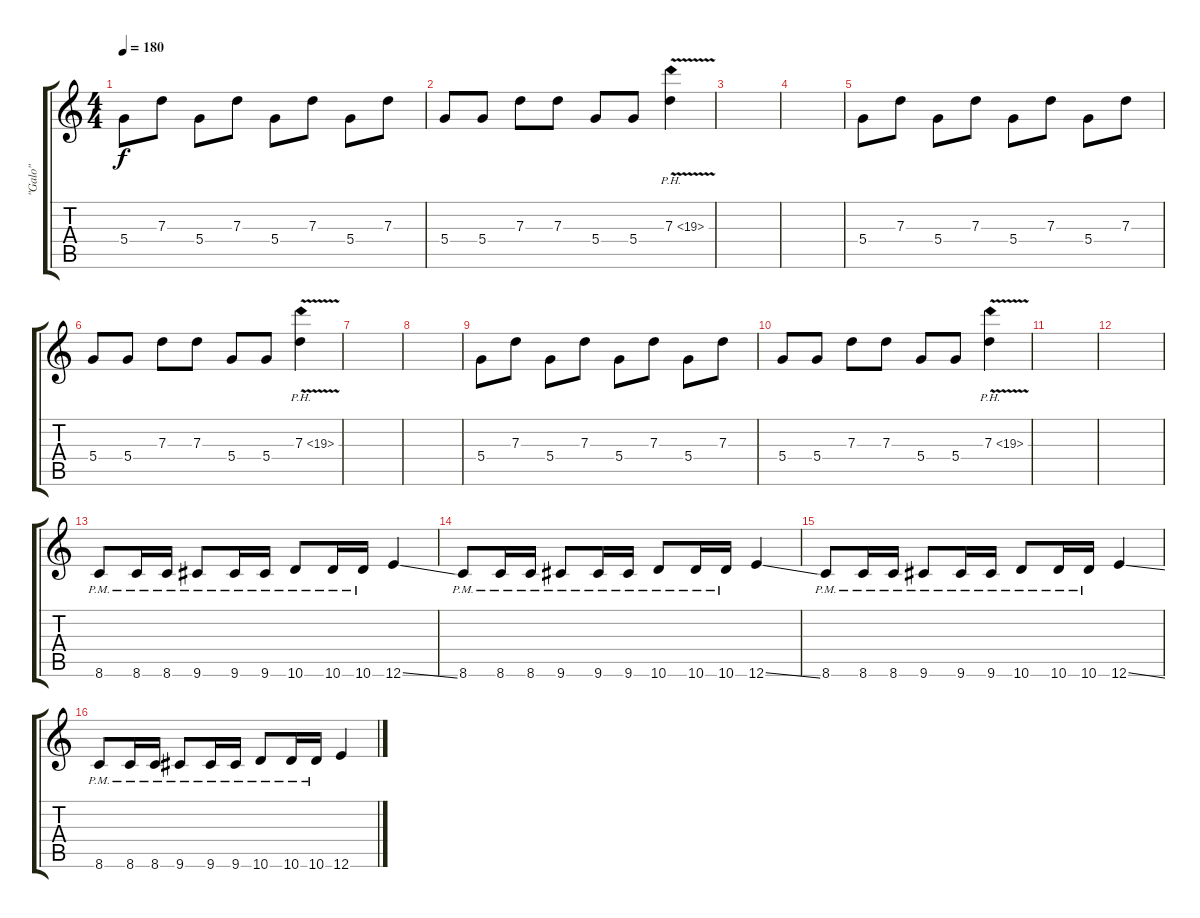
\track ("\"Galo\"" "\"Galo\"") {instrument overdrivenguitar}
\staff {score tabs}
\tuning (E4 B3 G3 D3 A2 E2) {hide}
\ts (4 4)
\tempo 180
\clef g2
\ks c
5.4.8{dy f} 7.3.8 5.4.8 7.3.8 5.4.8 7.3.8 5.4.8 7.3.8 |
5.4.8 5.4.8 7.3.8 7.3.8 5.4.8 5.4.8 7.3{ph 12 v}.4 |
|
|
5.4.8 7.3.8 5.4.8 7.3.8 5.4.8 7.3.8 5.4.8 7.3.8 |
5.4.8 5.4.8 7.3.8 7.3.8 5.4.8 5.4.8 7.3{ph 12 v}.4 |
|
|
5.4.8 7.3.8 5.4.8 7.3.8 5.4.8 7.3.8 5.4.8 7.3.8 |
5.4.8 5.4.8 7.3.8 7.3.8 5.4.8 5.4.8 7.3{ph 12 v}.4 |
|
|
8.6{pm}.8 8.6{pm}.16 8.6{pm}.16 9.6{pm}.8 9.6{pm}.16 9.6{pm}.16 10.6{pm}.8 10.6{pm}.16 10.6{pm}.16 12.6{ss}.4 |
8.6{pm}.8 8.6{pm}.16 8.6{pm}.16 9.6{pm}.8 9.6{pm}.16 9.6{pm}.16 10.6{pm}.8 10.6{pm}.16 10.6{pm}.16 12.6{ss}.4 |
8.6{pm}.8 8.6{pm}.16 8.6{pm}.16 9.6{pm}.8 9.6{pm}.16 9.6{pm}.16 10.6{pm}.8 10.6{pm}.16 10.6{pm}.16 12.6{ss}.4 |
8.6{pm}.8 8.6{pm}.16 8.6{pm}.16 9.6{pm}.8 9.6{pm}.16 9.6{pm}.16 10.6{pm}.8 10.6{pm}.16 10.6{pm}.16 12.6{ss}.4
